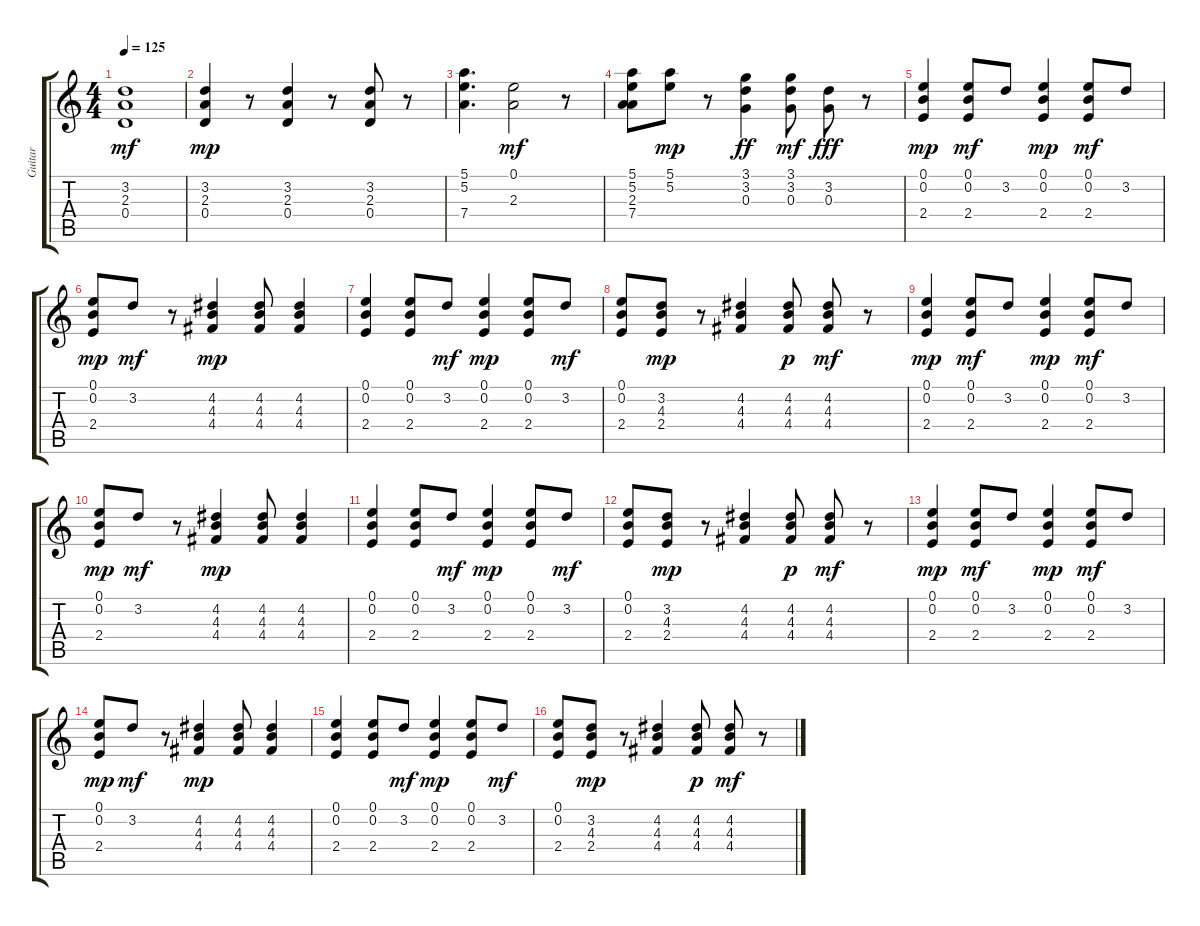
\track ("Guitar" "Guitar") {instrument electricguitarclean}
\staff {score tabs}
\tuning (E4 B3 G3 D3 A2 E2) {hide}
\ts (4 4)
\tempo 125
\clef g2
\ks c
(3.2 2.3 0.4).1{dy mf} |
(3.2 2.3 0.4).4{dy mp} r.8 (3.2 2.3 0.4).4 r.8 (3.2 2.3 0.4).8 r.8 |
(5.1 5.2 7.4).4{d} (0.1 2.3).2{dy mf} r.8 |
(5.1 5.2 2.3 7.4).8 (5.1 5.2).8{dy mp} r.8 (3.1 3.2 0.3).4{dy ff} (3.1 3.2 0.3).8{dy mf} (3.2 0.3).8{dy fff} r.8 |
(0.1 0.2 2.4).4{dy mp} (0.1 0.2 2.4).8{dy mf} 3.2.8 (0.1 0.2 2.4).4{dy mp} (0.1 0.2 2.4).8{dy mf} 3.2.8 |
(0.1 0.2 2.4).8{dy mp} 3.2.8{dy mf} r.8 (4.2 4.3 4.4).4{dy mp} (4.2 4.3 4.4).8 (4.2 4.3 4.4).4 |
(0.1 0.2 2.4).4 (0.1 0.2 2.4).8 3.2.8{dy mf} (0.1 0.2 2.4).4{dy mp} (0.1 0.2 2.4).8 3.2.8{dy mf} |
(0.1 0.2 2.4).8 (3.2 4.3 2.4).8{dy mp} r.8 (4.2 4.3 4.4).4 (4.2 4.3 4.4).8{dy p} (4.2 4.3 4.4).8{dy mf} r.8 |
(0.1 0.2 2.4).4{dy mp} (0.1 0.2 2.4).8{dy mf} 3.2.8 (0.1 0.2 2.4).4{dy mp} (0.1 0.2 2.4).8{dy mf} 3.2.8 |
(0.1 0.2 2.4).8{dy mp} 3.2.8{dy mf} r.8 (4.2 4.3 4.4).4{dy mp} (4.2 4.3 4.4).8 (4.2 4.3 4.4).4 |
(0.1 0.2 2.4).4 (0.1 0.2 2.4).8 3.2.8{dy mf} (0.1 0.2 2.4).4{dy mp} (0.1 0.2 2.4).8 3.2.8{dy mf} |
(0.1 0.2 2.4).8 (3.2 4.3 2.4).8{dy mp} r.8 (4.2 4.3 4.4).4 (4.2 4.3 4.4).8{dy p} (4.2 4.3 4.4).8{dy mf} r.8 |
(0.1 0.2 2.4).4{dy mp} (0.1 0.2 2.4).8{dy mf} 3.2.8 (0.1 0.2 2.4).4{dy mp} (0.1 0.2 2.4).8{dy mf} 3.2.8 |
(0.1 0.2 2.4).8{dy mp} 3.2.8{dy mf} r.8 (4.2 4.3 4.4).4{dy mp} (4.2 4.3 4.4).8 (4.2 4.3 4.4).4 |
(0.1 0.2 2.4).4 (0.1 0.2 2.4).8 3.2.8{dy mf} (0.1 0.2 2.4).4{dy mp} (0.1 0.2 2.4).8 3.2.8{dy mf} |
(0.1 0.2 2.4).8 (3.2 4.3 2.4).8{dy mp} r.8 (4.2 4.3 4.4).4 (4.2 4.3 4.4).8{dy p} (4.2 4.3 4.4).8{dy mf} r.8
